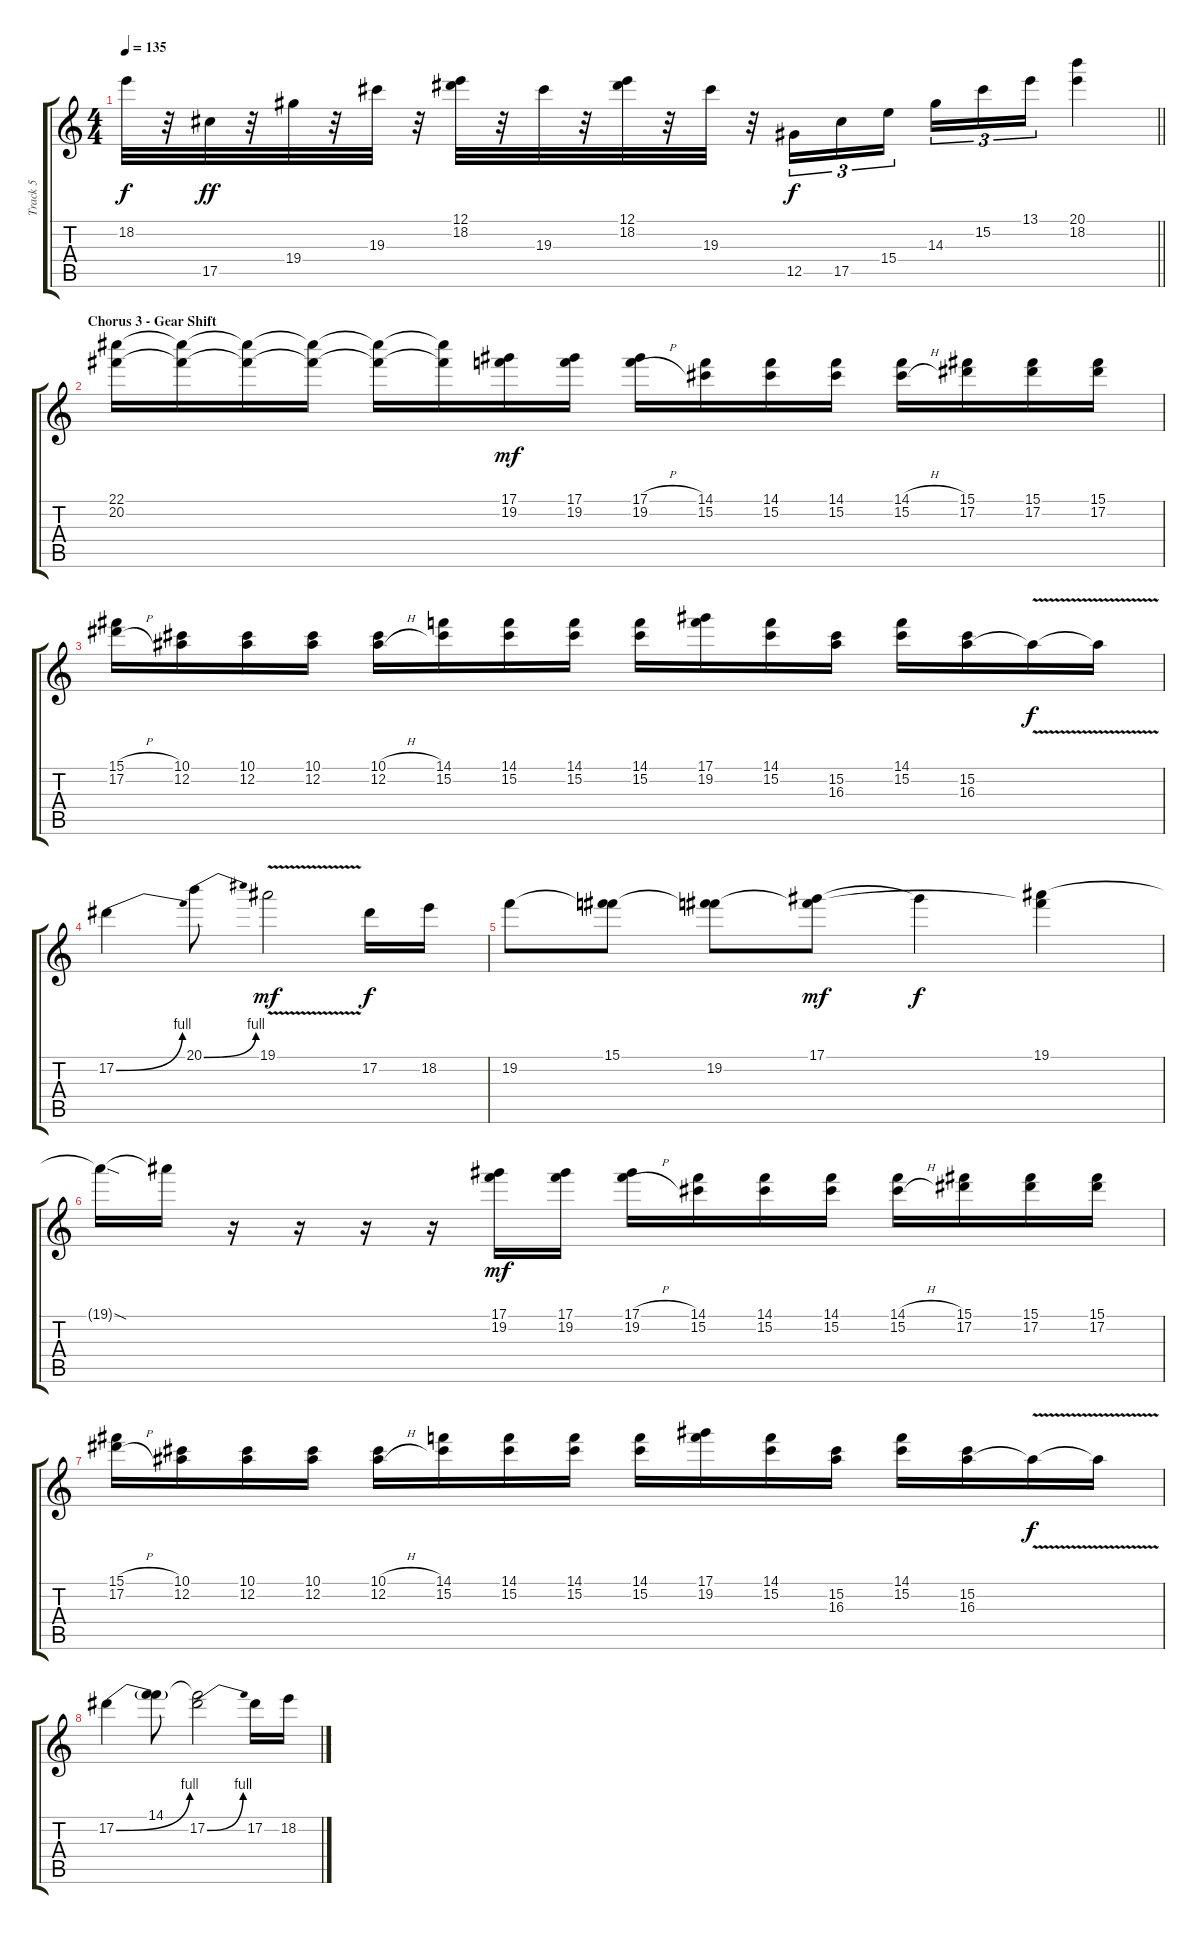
\track ("Track 5" "Track 5") {instrument electricguitarclean}
\staff {score tabs}
\tuning (Eb4 Bb3 Gb3 Db3 Ab2 Db2) {hide}
\ts (4 4)
\tempo 135
\clef g2
\barLineRight lightlight
\ks c
18.2.32{dy f} r.32 17.5.32{dy ff} r.32 19.4.32 r.32 19.3.32 r.32 (12.1 18.2).32 r.32 19.3.32 r.32 (12.1 18.2).32 r.32 19.3.32 r.32 12.5.16{tu (3 2) dy f} 17.5.16{tu (3 2)} 15.4.16{tu (3 2) beam splitsecondary} 14.3.16{tu (3 2)} 15.2.16{tu (3 2)} 13.1.16{tu (3 2)} (20.1 18.2).4 |
\section ("" "Chorus 3 - Gear Shift")
(22.1 20.2).16 (22.1{t} 20.2{t}).16 (22.1{t} 20.2{t}).16 (22.1{t} 20.2{t}).16 (22.1{t} 20.2{t}).16 (22.1{t} 20.2{t}).16 (17.1 19.2).16{dy mf instrument overdrivenguitar} (17.1 19.2).16 (17.1{h} 19.2{h}).16 (14.1 15.2).16 (14.1 15.2).16 (14.1 15.2).16 (14.1{h} 15.2{h}).16 (15.1 17.2).16 (15.1 17.2).16 (15.1 17.2).16 |
(15.1{h} 17.2{h}).16 (10.1 12.2).16 (10.1 12.2).16 (10.1 12.2).16 (10.1{h} 12.2{h}).16 (14.1 15.2).16 (14.1 15.2).16 (14.1 15.2).16 (14.1 15.2).16 (17.1 19.2).16 (14.1 15.2).16 (15.2 16.3).16 (14.1 15.2).16 (15.2 16.3).16 16.3{v t}.16{dy f} 16.3{v t}.16 |
17.2{be (bend 0 0 60 4)}.4 20.1{be (bend 0 0 60 4)}.8 19.1{v}.2{dy mf} 17.2.16{dy f} 18.2.16 |
19.2.8 (15.1 19.2{t}).8 (15.1{t} 19.2).8 (17.1 19.2{t}).8{dy mf} 17.1{t}.4{dy f} (19.1 19.2{t}).4 |
19.1{sod t}.16 19.1{t}.16 r.16 r.16 r.16 r.16 (17.1 19.2).16{dy mf instrument overdrivenguitar} (17.1 19.2).16 (17.1{h} 19.2{h}).16 (14.1 15.2).16 (14.1 15.2).16 (14.1 15.2).16 (14.1{h} 15.2{h}).16 (15.1 17.2).16 (15.1 17.2).16 (15.1 17.2).16 |
(15.1{h} 17.2{h}).16 (10.1 12.2).16 (10.1 12.2).16 (10.1 12.2).16 (10.1{h} 12.2{h}).16 (14.1 15.2).16 (14.1 15.2).16 (14.1 15.2).16 (14.1 15.2).16 (17.1 19.2).16 (14.1 15.2).16 (15.2 16.3).16 (14.1 15.2).16 (15.2 16.3).16 16.3{v t}.16{dy f} 16.3{v t}.16 |
17.2{be (bend 0 0 60 4)}.4 (14.1 17.2{t}).8 (14.1{t} 17.2{be (bend 0 0 60 4)}).2 17.2.16 18.2.16
